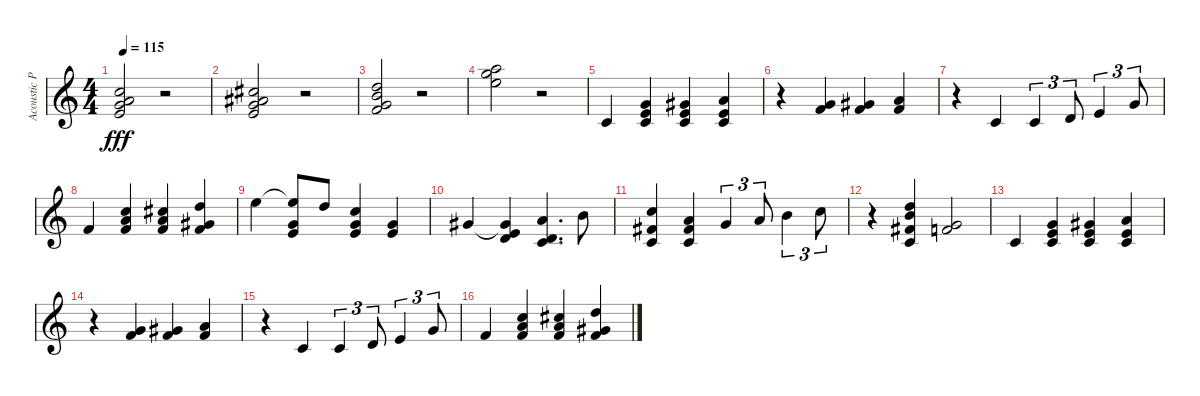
\track ("Acoustic Piano (Staff 1)" "Acoustic P") {instrument acousticgrandpiano}
\staff {score}
\tuning (E4 B3 G3 D3 A2 E2 B1) {hide}
\ts (4 4)
\tempo 115
\clef g2
\ks c
(8.1 10.2 12.3 14.4).2{dy fff instrument acousticgrandpiano} r.2 |
(9.1 11.2 12.3 14.4).2 r.2 |
(10.1 12.2 12.3 15.4).2 r.2 |
(12.1 20.2 26.3).2 r.2 |
1.2.4 (0.1 1.2 12.3).4 (0.1 1.2 13.3).4 (0.1 1.2 14.3).4 |
r.4 (1.1 8.2).4 (1.1 9.2).4 (1.1 10.2).4 |
r.4 1.2.4 1.2.4{tu (3 2)} 3.2.8{tu (3 2)} 0.1.4{tu (3 2)} 3.1.8{tu (3 2)} |
1.1.4 (1.1 10.2 17.3).4 (1.1 10.2 18.3).4 (1.1 15.2 13.3).4 |
12.1.4 (12.1{t} 5.2 12.3).8 10.1.8 (8.1 8.2 9.3).4 (3.1 5.2).4 |
4.1.4 (4.1{t} 5.2 7.3).4 (5.1 1.2 7.3).4{d} 7.1.8 |
(8.1 7.2 5.3).4 (5.1 7.2 5.3).4 3.1.4{tu (3 2)} 5.1.8{tu (3 2)} 7.1.4{tu (3 2)} 8.1.8{tu (3 2)} |
r.4 (2.1 12.2 19.3 10.4).4 (1.1 8.2).2 |
1.2.4 (0.1 1.2 12.3).4 (0.1 1.2 13.3).4 (0.1 1.2 14.3).4 |
r.4 (1.1 8.2).4 (1.1 9.2).4 (1.1 10.2).4 |
r.4 1.2.4 1.2.4{tu (3 2)} 3.2.8{tu (3 2)} 0.1.4{tu (3 2)} 3.1.8{tu (3 2)} |
1.1.4 (1.1 10.2 17.3).4 (1.1 10.2 18.3).4 (1.1 15.2 13.3).4
